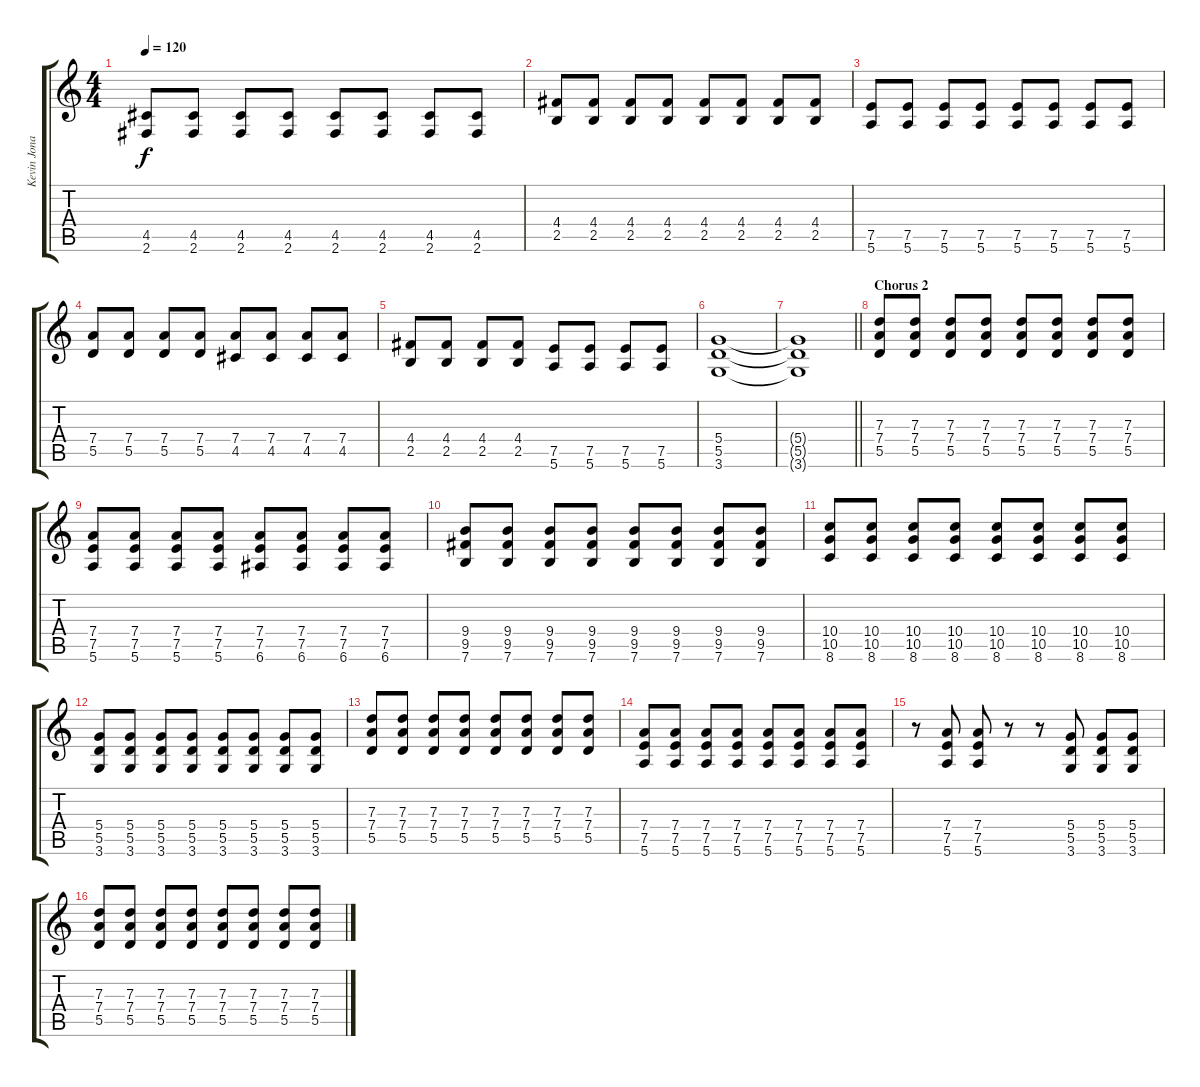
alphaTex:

\track ("Kevin Jonas (Lead)" "Kevin Jona") {instrument distortionguitar}
\staff {score tabs}
\tuning (E4 B3 G3 D3 A2 E2) {hide}
\ts (4 4)
\tempo 120
\clef g2
\ks c
(4.5 2.6).8{dy f} (4.5 2.6).8 (4.5 2.6).8 (4.5 2.6).8 (4.5 2.6).8 (4.5 2.6).8 (4.5 2.6).8 (4.5 2.6).8 |
(4.4 2.5).8 (4.4 2.5).8 (4.4 2.5).8 (4.4 2.5).8 (4.4 2.5).8 (4.4 2.5).8 (4.4 2.5).8 (4.4 2.5).8 |
(7.5 5.6).8 (7.5 5.6).8 (7.5 5.6).8 (7.5 5.6).8 (7.5 5.6).8 (7.5 5.6).8 (7.5 5.6).8 (7.5 5.6).8 |
(7.4 5.5).8 (7.4 5.5).8 (7.4 5.5).8 (7.4 5.5).8 (7.4 4.5).8 (7.4 4.5).8 (7.4 4.5).8 (7.4 4.5).8 |
(4.4 2.5).8 (4.4 2.5).8 (4.4 2.5).8 (4.4 2.5).8 (7.5 5.6).8 (7.5 5.6).8 (7.5 5.6).8 (7.5 5.6).8 |
(5.4 5.5 3.6).1 |
\barLineRight lightlight
(5.4{t} 5.5{t} 3.6{t}).1 |
\section ("" "Chorus 2")
(7.3 7.4 5.5).8 (7.3 7.4 5.5).8 (7.3 7.4 5.5).8 (7.3 7.4 5.5).8 (7.3 7.4 5.5).8 (7.3 7.4 5.5).8 (7.3 7.4 5.5).8 (7.3 7.4 5.5).8 |
(7.4 7.5 5.6).8 (7.4 7.5 5.6).8 (7.4 7.5 5.6).8 (7.4 7.5 5.6).8 (7.4 7.5 6.6).8 (7.4 7.5 6.6).8 (7.4 7.5 6.6).8 (7.4 7.5 6.6).8 |
(9.4 9.5 7.6).8 (9.4 9.5 7.6).8 (9.4 9.5 7.6).8 (9.4 9.5 7.6).8 (9.4 9.5 7.6).8 (9.4 9.5 7.6).8 (9.4 9.5 7.6).8 (9.4 9.5 7.6).8 |
(10.4 10.5 8.6).8 (10.4 10.5 8.6).8 (10.4 10.5 8.6).8 (10.4 10.5 8.6).8 (10.4 10.5 8.6).8 (10.4 10.5 8.6).8 (10.4 10.5 8.6).8 (10.4 10.5 8.6).8 |
(5.4 5.5 3.6).8 (5.4 5.5 3.6).8 (5.4 5.5 3.6).8 (5.4 5.5 3.6).8 (5.4 5.5 3.6).8 (5.4 5.5 3.6).8 (5.4 5.5 3.6).8 (5.4 5.5 3.6).8 |
(7.3 7.4 5.5).8 (7.3 7.4 5.5).8 (7.3 7.4 5.5).8 (7.3 7.4 5.5).8 (7.3 7.4 5.5).8 (7.3 7.4 5.5).8 (7.3 7.4 5.5).8 (7.3 7.4 5.5).8 |
(7.4 7.5 5.6).8 (7.4 7.5 5.6).8 (7.4 7.5 5.6).8 (7.4 7.5 5.6).8 (7.4 7.5 5.6).8 (7.4 7.5 5.6).8 (7.4 7.5 5.6).8 (7.4 7.5 5.6).8 |
r.8 (7.4 7.5 5.6).8 (7.4 7.5 5.6).8 r.8 r.8 (5.4 5.5 3.6).8 (5.4 5.5 3.6).8 (5.4 5.5 3.6).8 |
(7.3 7.4 5.5).8 (7.3 7.4 5.5).8 (7.3 7.4 5.5).8 (7.3 7.4 5.5).8 (7.3 7.4 5.5).8 (7.3 7.4 5.5).8 (7.3 7.4 5.5).8 (7.3 7.4 5.5).8
